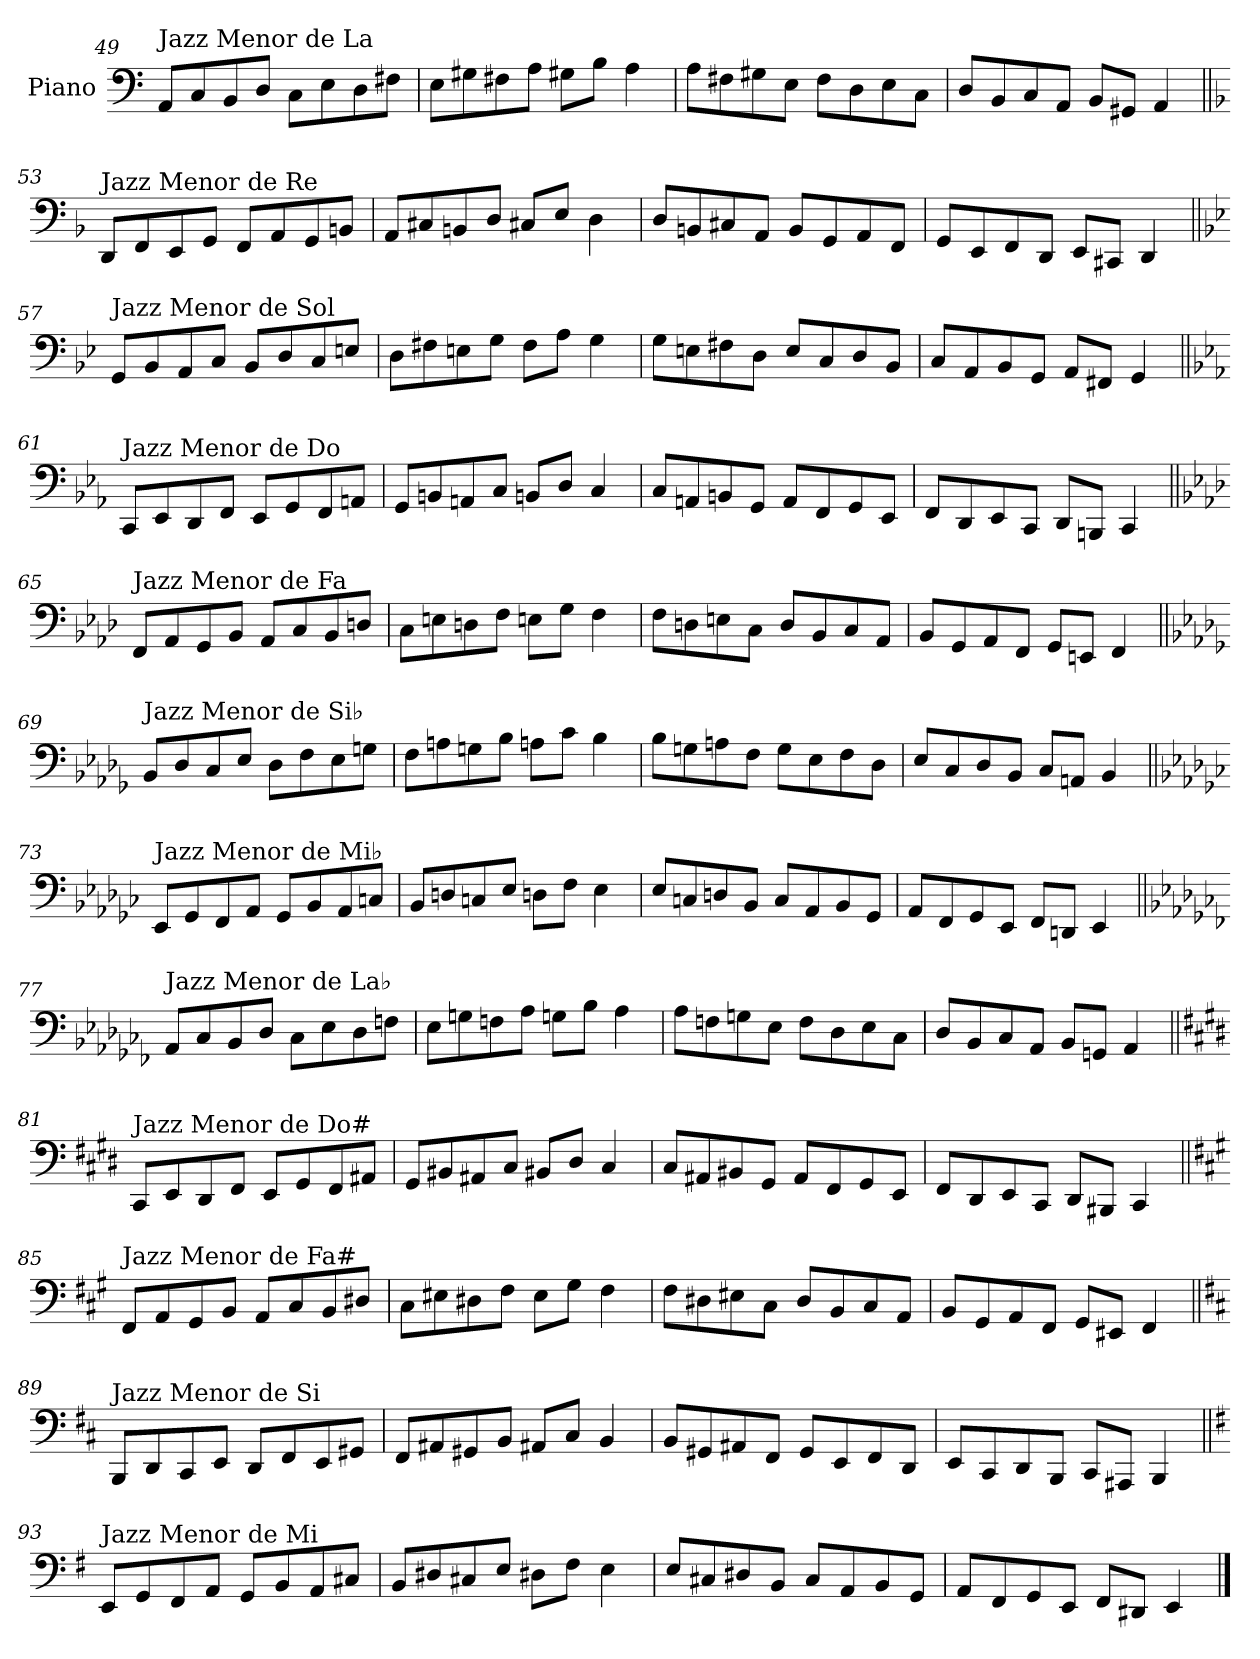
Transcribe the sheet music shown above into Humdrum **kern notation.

**kern
*part1
*staff1
*I"Piano
*I'Pno.
!!LO:PB:g=z
*clefF4
*k[]
=49
!LO:TX:a:t=Jazz Menor de La
8AA/L
8C/
8BB/
8D/J
8C\L
8E\
8D\
8F#X\J
=50
8E\L
8G#X\
8F#X\
8A\J
8G#X\L
8B\J
4A\
=51
8A\L
8F#X\
8G#X\
8E\J
8F#\L
8D\
8E\
8C\J
=52
8D/L
8BB/
8C/
8AA/J
8BB/L
8GG#X/J
4AA/
!!LO:LB:g=z
=53||
*k[b-]
!LO:TX:a:t=Jazz Menor de Re
8DD/L
8FF/
8EE/
8GG/J
8FF/L
8AA/
8GG/
8BBn/J
=54
8AA/L
8C#X/
8BBn/
8D/J
8C#X/L
8E/J
4D\
=55
8D/L
8BBn/
8C#X/
8AA/J
8BB/L
8GG/
8AA/
8FF/J
=56
8GG/L
8EE/
8FF/
8DD/J
8EE/L
8CC#X/J
4DD/
!!LO:LB:g=z
=57||
*k[b-e-]
!LO:TX:a:t=Jazz Menor de Sol
8GG/L
8BB-/
8AA/
8C/J
8BB-/L
8D/
8C/
8En/J
=58
8D\L
8F#X\
8En\
8G\J
8F#\L
8A\J
4G\
=59
8G\L
8En\
8F#X\
8D\J
8E/L
8C/
8D/
8BB-/J
=60
8C/L
8AA/
8BB-/
8GG/J
8AA/L
8FF#X/J
4GG/
!!LO:LB:g=z
=61||
*k[b-e-a-]
!LO:TX:a:t=Jazz Menor de Do
8CC/L
8EE-/
8DD/
8FF/J
8EE-/L
8GG/
8FF/
8AAn/J
=62
8GG/L
8BBn/
8AAn/
8C/J
8BBn/L
8D/J
4C/
=63
8C/L
8AAn/
8BBn/
8GG/J
8AA/L
8FF/
8GG/
8EE-/J
=64
8FF/L
8DD/
8EE-/
8CC/J
8DD/L
8BBBn/J
4CC/
!!LO:LB:g=z
=65||
*k[b-e-a-d-]
!LO:TX:a:t=Jazz Menor de Fa
8FF/L
8AA-/
8GG/
8BB-/J
8AA-/L
8C/
8BB-/
8Dn/J
=66
8C\L
8En\
8Dn\
8F\J
8En\L
8G\J
4F\
=67
8F\L
8Dn\
8En\
8C\J
8D/L
8BB-/
8C/
8AA-/J
=68
8BB-/L
8GG/
8AA-/
8FF/J
8GG/L
8EEn/J
4FF/
!!LO:LB:g=z
=69||
*k[b-e-a-d-g-]
!LO:TX:a:t=Jazz Menor de Si♭
8BB-/L
8D-/
8C/
8E-/J
8D-\L
8F\
8E-\
8Gn\J
=70
8F\L
8An\
8Gn\
8B-\J
8An\L
8c\J
4B-\
=71
8B-\L
8Gn\
8An\
8F\J
8G\L
8E-\
8F\
8D-\J
=72
8E-/L
8C/
8D-/
8BB-/J
8C/L
8AAn/J
4BB-/
!!LO:LB:g=z
=73||
*k[b-e-a-d-g-c-]
!LO:TX:a:t=Jazz Menor de Mi♭
8EE-/L
8GG-/
8FF/
8AA-/J
8GG-/L
8BB-/
8AA-/
8Cn/J
=74
8BB-/L
8Dn/
8Cn/
8E-/J
8Dn\L
8F\J
4E-\
=75
8E-/L
8Cn/
8Dn/
8BB-/J
8C/L
8AA-/
8BB-/
8GG-/J
=76
8AA-/L
8FF/
8GG-/
8EE-/J
8FF/L
8DDn/J
4EE-/
!!LO:LB:g=z
=77||
*k[b-e-a-d-g-c-f-]
!LO:TX:a:t=Jazz Menor de La♭
8AA-/L
8C-/
8BB-/
8D-/J
8C-\L
8E-\
8D-\
8Fn\J
=78
8E-\L
8Gn\
8Fn\
8A-\J
8Gn\L
8B-\J
4A-\
=79
8A-\L
8Fn\
8Gn\
8E-\J
8F\L
8D-\
8E-\
8C-\J
=80
8D-/L
8BB-/
8C-/
8AA-/J
8BB-/L
8GGn/J
4AA-/
!!LO:LB:g=z
=81||
*k[f#c#g#d#]
!LO:TX:a:t=Jazz Menor de Do#
8CC#/L
8EE/
8DD#/
8FF#/J
8EE/L
8GG#/
8FF#/
8AA#X/J
=82
8GG#/L
8BB#X/
8AA#X/
8C#/J
8BB#X/L
8D#/J
4C#/
=83
8C#/L
8AA#X/
8BB#X/
8GG#/J
8AA#/L
8FF#/
8GG#/
8EE/J
=84
8FF#/L
8DD#/
8EE/
8CC#/J
8DD#/L
8BBB#X/J
4CC#/
!!LO:LB:g=z
=85||
*k[f#c#g#]
!LO:TX:a:t=Jazz Menor de Fa#
8FF#/L
8AA/
8GG#/
8BB/J
8AA/L
8C#/
8BB/
8D#X/J
=86
8C#\L
8E#X\
8D#X\
8F#\J
8E#\L
8G#\J
4F#\
=87
8F#\L
8D#X\
8E#X\
8C#\J
8D#/L
8BB/
8C#/
8AA/J
=88
8BB/L
8GG#/
8AA/
8FF#/J
8GG#/L
8EE#X/J
4FF#/
!!LO:LB:g=z
=89||
*k[f#c#]
!LO:TX:a:t=Jazz Menor de Si
8BBB/L
8DD/
8CC#/
8EE/J
8DD/L
8FF#/
8EE/
8GG#X/J
=90
8FF#/L
8AA#X/
8GG#X/
8BB/J
8AA#X/L
8C#/J
4BB/
=91
8BB/L
8GG#X/
8AA#X/
8FF#/J
8GG#/L
8EE/
8FF#/
8DD/J
=92
8EE/L
8CC#/
8DD/
8BBB/J
8CC#/L
8AAA#X/J
4BBB/
!!LO:LB:g=z
=93||
*k[f#]
!LO:TX:a:t=Jazz Menor de Mi
8EE/L
8GG/
8FF#/
8AA/J
8GG/L
8BB/
8AA/
8C#X/J
=94
8BB/L
8D#X/
8C#X/
8E/J
8D#X\L
8F#\J
4E\
=95
8E/L
8C#X/
8D#X/
8BB/J
8C#/L
8AA/
8BB/
8GG/J
=96
8AA/L
8FF#/
8GG/
8EE/J
8FF#/L
8DD#X/J
4EE/
==
*-
